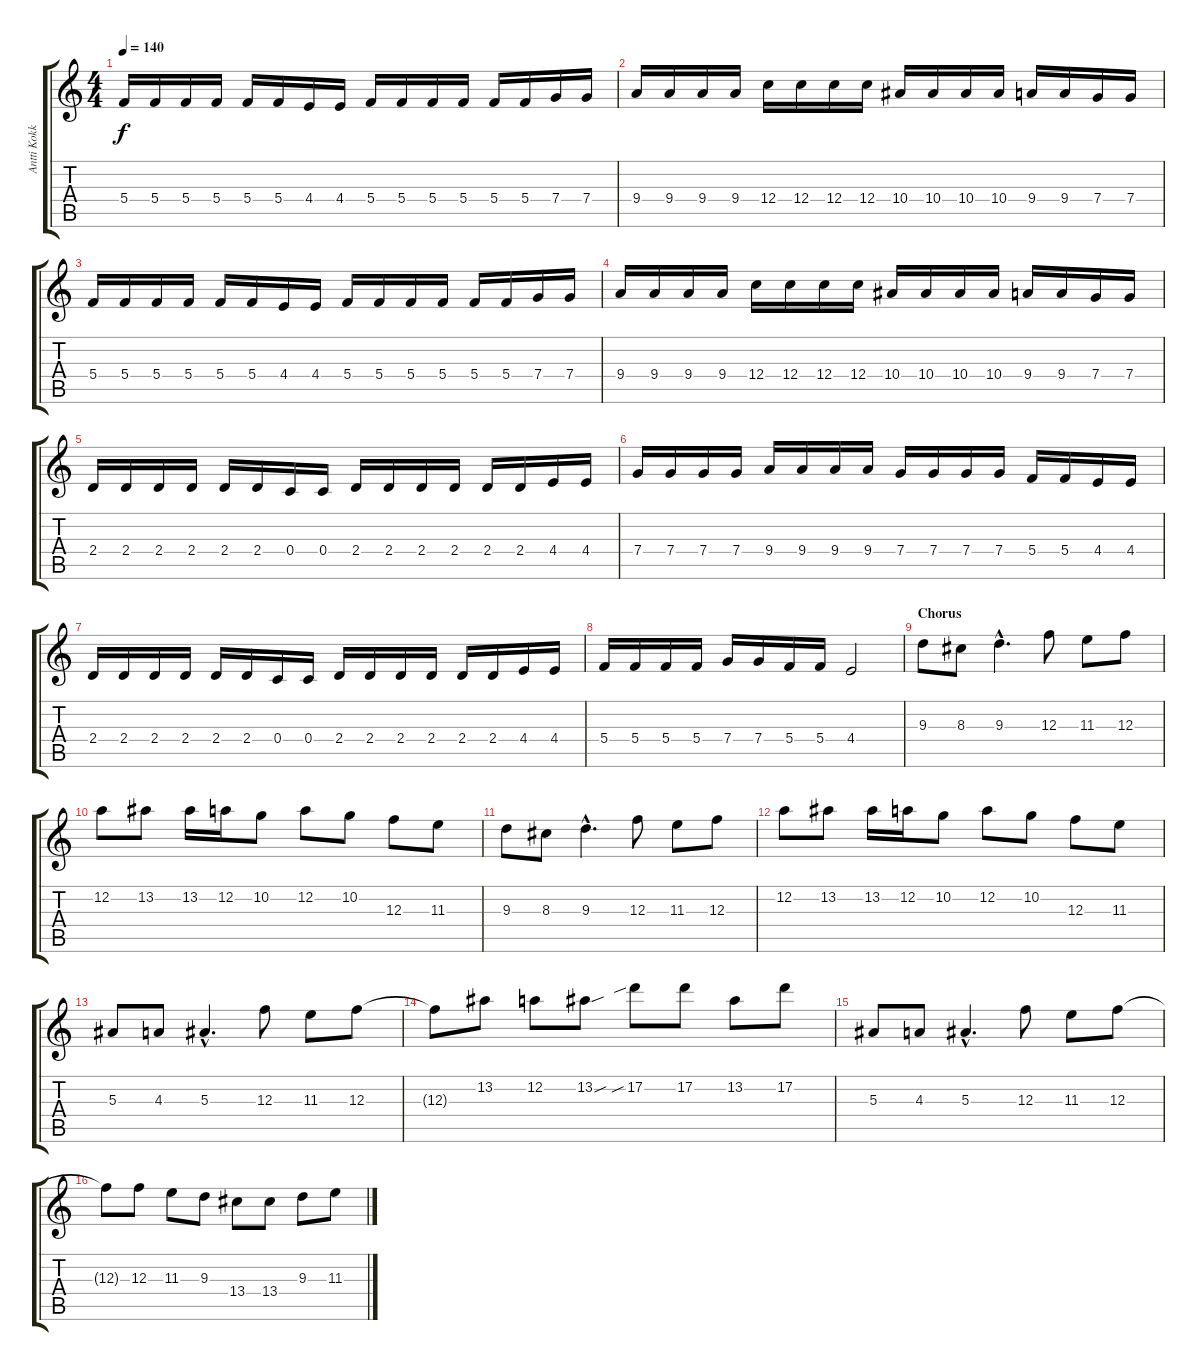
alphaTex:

\track ("Antti Kokko" "Antti Kokk") {instrument distortionguitar}
\staff {score tabs}
\tuning (D4 A3 F3 C3 G2 D2) {hide}
\ts (4 4)
\tempo 140
\clef g2
\ks c
5.4.16{dy f} 5.4.16 5.4.16 5.4.16 5.4.16 5.4.16 4.4.16 4.4.16 5.4.16 5.4.16 5.4.16 5.4.16 5.4.16 5.4.16 7.4.16 7.4.16 |
9.4.16 9.4.16 9.4.16 9.4.16 12.4.16 12.4.16 12.4.16 12.4.16 10.4.16 10.4.16 10.4.16 10.4.16 9.4.16 9.4.16 7.4.16 7.4.16 |
5.4.16 5.4.16 5.4.16 5.4.16 5.4.16 5.4.16 4.4.16 4.4.16 5.4.16 5.4.16 5.4.16 5.4.16 5.4.16 5.4.16 7.4.16 7.4.16 |
9.4.16 9.4.16 9.4.16 9.4.16 12.4.16 12.4.16 12.4.16 12.4.16 10.4.16 10.4.16 10.4.16 10.4.16 9.4.16 9.4.16 7.4.16 7.4.16 |
2.4.16 2.4.16 2.4.16 2.4.16 2.4.16 2.4.16 0.4.16 0.4.16 2.4.16 2.4.16 2.4.16 2.4.16 2.4.16 2.4.16 4.4.16 4.4.16 |
7.4.16 7.4.16 7.4.16 7.4.16 9.4.16 9.4.16 9.4.16 9.4.16 7.4.16 7.4.16 7.4.16 7.4.16 5.4.16 5.4.16 4.4.16 4.4.16 |
2.4.16 2.4.16 2.4.16 2.4.16 2.4.16 2.4.16 0.4.16 0.4.16 2.4.16 2.4.16 2.4.16 2.4.16 2.4.16 2.4.16 4.4.16 4.4.16 |
5.4.16 5.4.16 5.4.16 5.4.16 7.4.16 7.4.16 5.4.16 5.4.16 4.4.2 |
\section ("" "Chorus")
9.3.8 8.3.8 9.3{hac}.4{d} 12.3.8 11.3.8 12.3.8 |
12.2.8 13.2.8 13.2.16 12.2.16 10.2.8 12.2.8 10.2.8 12.3.8 11.3.8 |
9.3.8 8.3.8 9.3{hac}.4{d} 12.3.8 11.3.8 12.3.8 |
12.2.8 13.2.8 13.2.16 12.2.16 10.2.8 12.2.8 10.2.8 12.3.8 11.3.8 |
5.3.8 4.3.8 5.3{hac}.4{d} 12.3.8 11.3.8 12.3.8 |
12.3{t}.8 13.2.8 12.2.8 13.2{sou}.8 17.2{sib}.8 17.2.8 13.2.8 17.2.8 |
5.3.8 4.3.8 5.3{hac}.4{d} 12.3.8 11.3.8 12.3.8 |
12.3{t}.8 12.3.8 11.3.8 9.3.8 13.4.8 13.4.8 9.3.8 11.3.8
